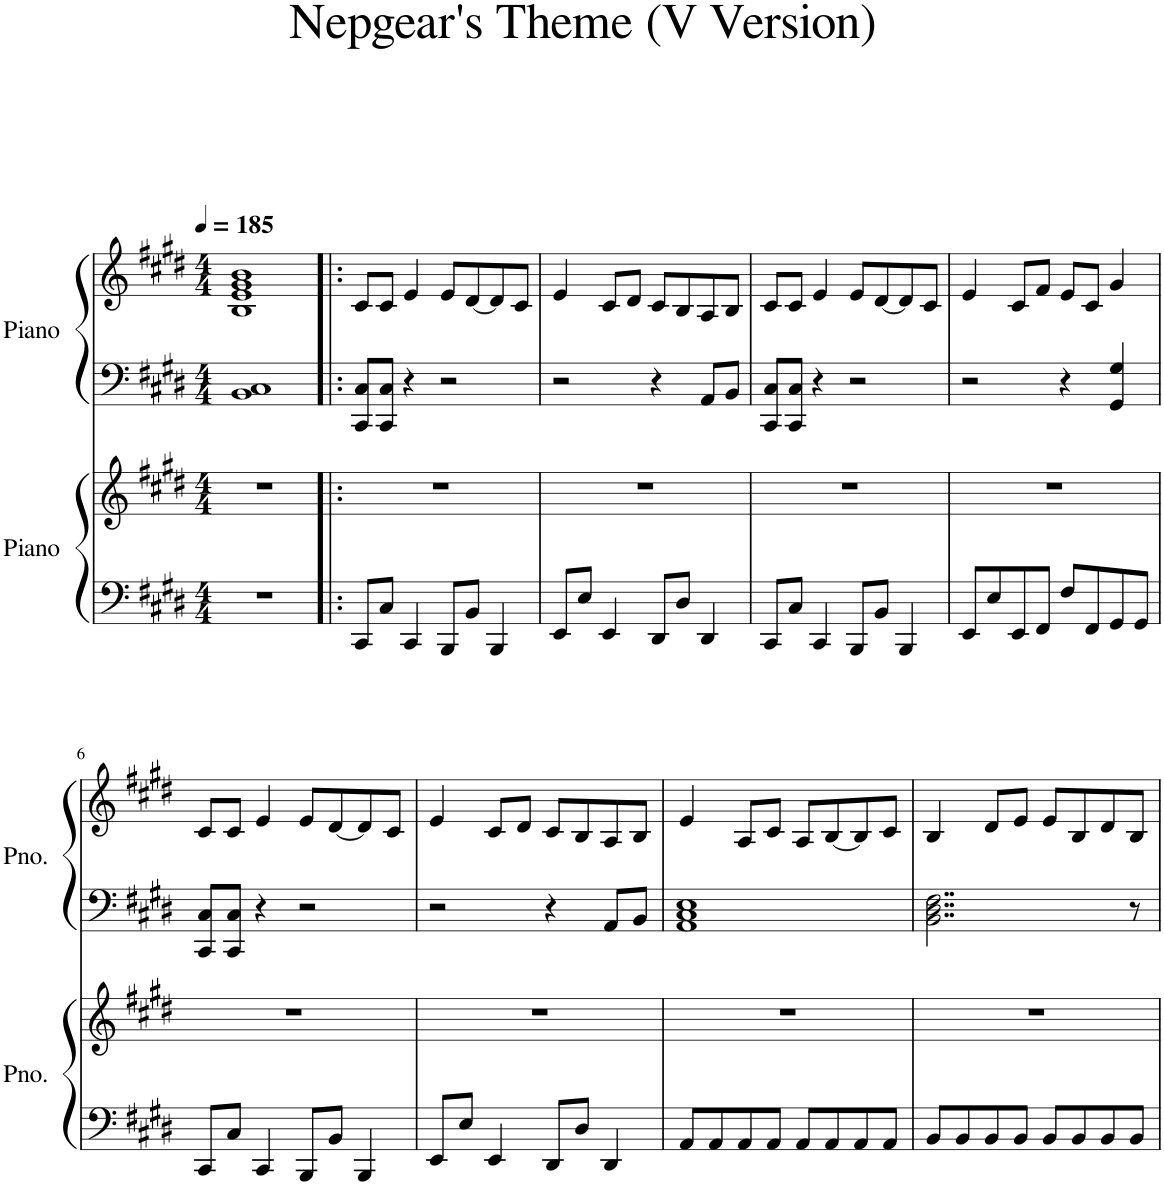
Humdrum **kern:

**kern	**kern	**kern	**kern
*part2	*part2	*part1	*part1
*staff4	*staff3	*staff2	*staff1
*I"Piano	*	*I"Piano	*
*I'Pno.	*	*I'Pno.	*
*clefF4	*clefG2	*clefF4	*clefG2
*k[f#c#g#d#]	*k[f#c#g#d#]	*k[f#c#g#d#]	*k[f#c#g#d#]
*M4/4	*M4/4	*M4/4	*M4/4
*MM185	*MM185	*MM185	*MM185
=1	=1	=1	=1
1r	1r	1BB 1C#	1B 1e 1g# 1b
=2!|:	=2!|:	=2!|:	=2!|:
8CC#/L	1r	8CC#/ 8C#/L	8c#/L
8C#/J	.	8CC#/ 8C#/J	8c#/J
4CC#/	.	4r	4e/
8BBB/L	.	2r	8e/L
8BB/J	.	.	[8d#/
4BBB/	.	.	8d#/]
.	.	.	8c#/J
=3	=3	=3	=3
8EE/L	1r	2r	4e/
8E/J	.	.	.
4EE/	.	.	8c#/L
.	.	.	8d#/J
8DD#/L	.	4r	8c#/L
8D#/J	.	.	8B/
4DD#/	.	8AA/L	8A/
.	.	8BB/J	8B/J
=4	=4	=4	=4
8CC#/L	1r	8CC#/ 8C#/L	8c#/L
8C#/J	.	8CC#/ 8C#/J	8c#/J
4CC#/	.	4r	4e/
8BBB/L	.	2r	8e/L
8BB/J	.	.	[8d#/
4BBB/	.	.	8d#/]
.	.	.	8c#/J
=5	=5	=5	=5
8EE/L	1r	2r	4e/
8E/	.	.	.
8EE/	.	.	8c#/L
8FF#/J	.	.	8f#/J
8F#/L	.	4r	8e/L
8FF#/	.	.	8c#/J
8GG#/	.	4GG#/ 4G#/	4g#/
8GG#/J	.	.	.
!!LO:LB:g=z
=6	=6	=6	=6
8CC#/L	1r	8CC#/ 8C#/L	8c#/L
8C#/J	.	8CC#/ 8C#/J	8c#/J
4CC#/	.	4r	4e/
8BBB/L	.	2r	8e/L
8BB/J	.	.	[8d#/
4BBB/	.	.	8d#/]
.	.	.	8c#/J
=7	=7	=7	=7
8EE/L	1r	2r	4e/
8E/J	.	.	.
4EE/	.	.	8c#/L
.	.	.	8d#/J
8DD#/L	.	4r	8c#/L
8D#/J	.	.	8B/
4DD#/	.	8AA/L	8A/
.	.	8BB/J	8B/J
=8	=8	=8	=8
8AA/L	1r	1AA 1C# 1E	4e/
8AA/	.	.	.
8AA/	.	.	8A/L
8AA/J	.	.	8c#/J
8AA/L	.	.	8A/L
8AA/	.	.	[8B/
8AA/	.	.	8B/]
8AA/J	.	.	8c#/J
=9	=9	=9	=9
8BB/L	1r	2..BB\ 2..D#\ 2..F#\	4B/
8BB/	.	.	.
8BB/	.	.	8d#/L
8BB/J	.	.	8e/J
8BB/L	.	.	8e/L
8BB/	.	.	8B/
8BB/	.	.	8d#/
8BB/J	.	8r	8B/J
=	=	=	=
*-	*-	*-	*-
